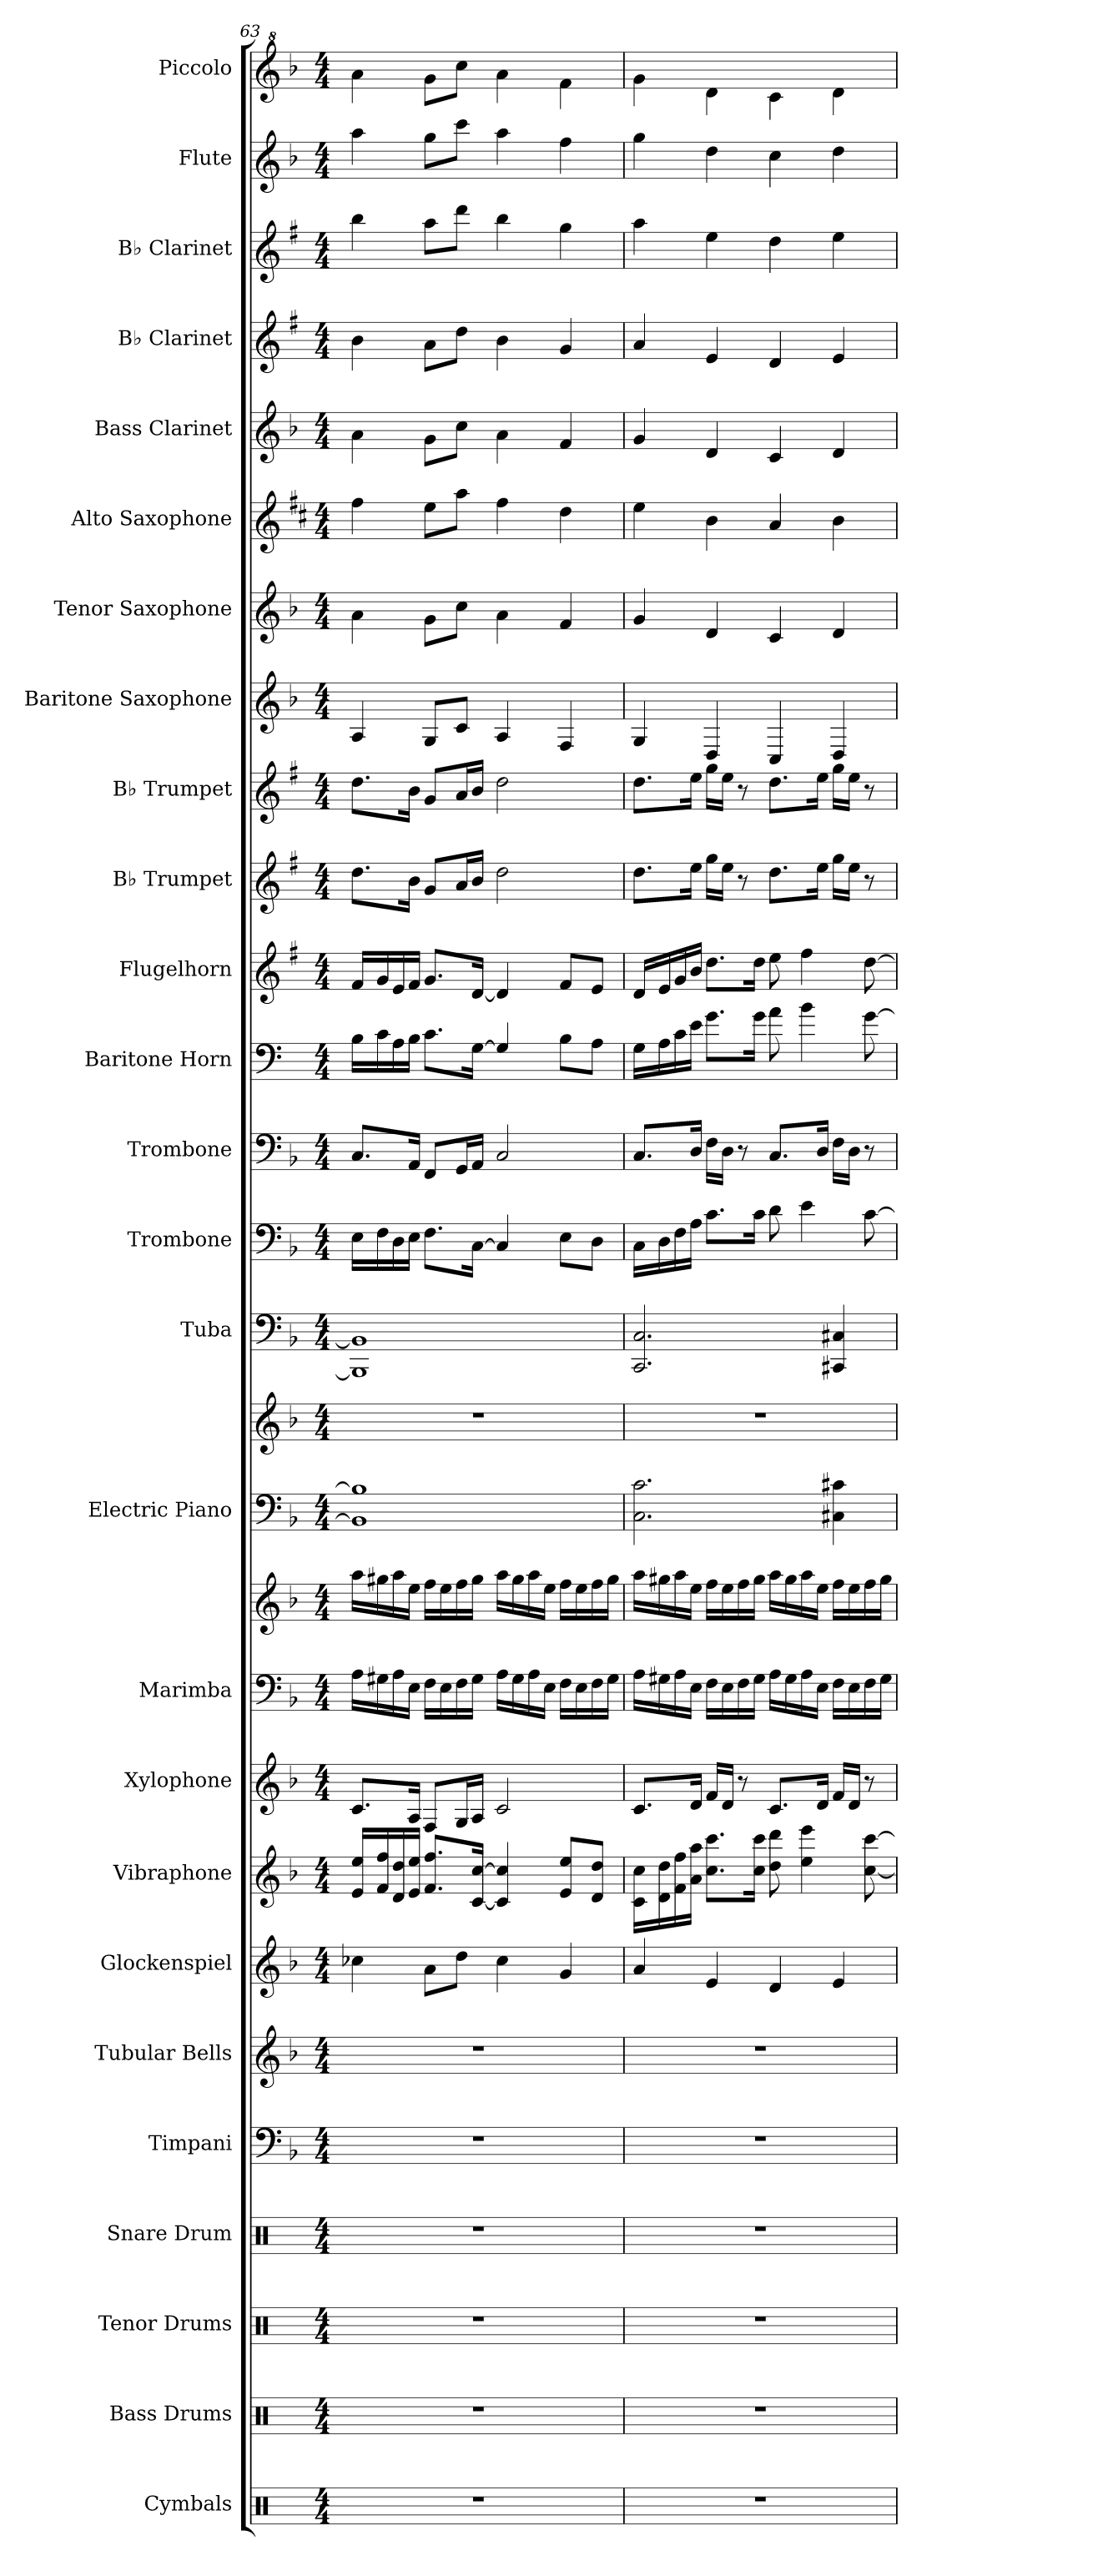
**kern	**kern	**kern	**kern	**kern	**kern	**kern	**kern	**kern	**kern	**kern	**kern	**kern	**kern	**kern	**kern	**kern	**kern	**kern	**kern	**kern	**kern	**kern	**kern	**kern	**kern	**kern	**kern
*part26	*part25	*part24	*part23	*part22	*part21	*part20	*part19	*part18	*part17	*part17	*part16	*part16	*part15	*part14	*part13	*part12	*part11	*part10	*part9	*part8	*part7	*part6	*part5	*part4	*part3	*part2	*part1
*staff28	*staff27	*staff26	*staff25	*staff24	*staff23	*staff22	*staff21	*staff20	*staff19	*staff18	*staff17	*staff16	*staff15	*staff14	*staff13	*staff12	*staff11	*staff10	*staff9	*staff8	*staff7	*staff6	*staff5	*staff4	*staff3	*staff2	*staff1
*I"Cymbals	*I"Bass Drums	*I"Tenor Drums	*I"Snare Drum	*I"Timpani	*I"Tubular Bells	*I"Glockenspiel	*I"Vibraphone	*I"Xylophone	*I"Marimba	*	*I"Electric Piano	*	*I"Tuba	*I"Trombone	*I"Trombone	*I"Baritone Horn	*I"Flugelhorn	*I"B♭ Trumpet	*I"B♭ Trumpet	*I"Baritone Saxophone	*I"Tenor Saxophone	*I"Alto Saxophone	*I"Bass Clarinet	*I"B♭ Clarinet	*I"B♭ Clarinet	*I"Flute	*I"Piccolo
*I'Cy	*I'BD	*I'TD	*I'SD	*I'Timp.	*I'Tu. Be.	*I'Glk.	*I'Vib.	*I'Xyl.	*I'Mrm.	*	*I'El. Pno.	*	*I'Tba.	*I'Tbn.	*I'Tbn.	*I'Bar. Hn.	*I'Flghn.	*I'B♭ Tpt.	*I'B♭ Tpt.	*I'Bar. Sax.	*I'T. Sax.	*I'A. Sax.	*I'B. Cl.	*I'B♭ Cl.	*I'B♭ Cl.	*I'Fl.	*I'Picc.
*clefX	*clefX	*clefX	*clefX	*clefF4	*clefG2	*clefG2	*clefG2	*clefG2	*clefF4	*clefG2	*clefF4	*clefG2	*clefF4	*clefF4	*clefF4	*clefF4	*clefG2	*clefG2	*clefG2	*clefG2	*clefG2	*clefG2	*clefG2	*clefG2	*clefG2	*clefG2	*clefG^2
*	*	*	*	*	*	*ITrd-14c-24	*	*ITrd-7c-12	*	*	*	*	*	*	*	*ITrd4c7	*ITrd1c2	*ITrd1c2	*ITrd1c2	*ITrd12c21	*ITrd8c14	*ITrd5c9	*ITrd8c14	*ITrd1c2	*ITrd1c2	*	*ITrd-7c-12
*k[]	*k[]	*k[]	*k[]	*k[b-]	*k[b-]	*k[b-]	*k[b-]	*k[b-]	*k[b-]	*k[b-]	*k[b-]	*k[b-]	*k[b-]	*k[b-]	*k[b-]	*k[b-]	*k[b-]	*k[b-]	*k[b-]	*k[b-]	*k[b-]	*k[b-]	*k[b-]	*k[b-]	*k[b-]	*k[b-]	*k[b-]
*M4/4	*M4/4	*M4/4	*M4/4	*M4/4	*M4/4	*M4/4	*M4/4	*M4/4	*M4/4	*M4/4	*M4/4	*M4/4	*M4/4	*M4/4	*M4/4	*M4/4	*M4/4	*M4/4	*M4/4	*M4/4	*M4/4	*M4/4	*M4/4	*M4/4	*M4/4	*M4/4	*M4/4
=63	=63	=63	=63	=63	=63	=63	=63	=63	=63	=63	=63	=63	=63	=63	=63	=63	=63	=63	=63	=63	=63	=63	=63	=63	=63	=63	=63
1r	1r	1r	1r	1r	1r	4cccc-X\	16e/ 16ee/LL	8.cc/L	16A\LL	16aa\LL	1BB] 1B]	1r	1BBB] 1BB]	16E\LL	8.C/L	16E\LL	16e/LL	8.cc\L	8.cc\L	4AA/	4A\	4a\	4A\	4a\	4aa\	4aa\	4aaa\
.	.	.	.	.	.	.	16f/ 16ff/	.	16G#X\	16gg#X\	.	.	.	16F\	.	16F\	16f/	.	.	.	.	.	.	.	.	.	.
.	.	.	.	.	.	.	16d/ 16dd/	.	16A\	16aa\	.	.	.	16D\	.	16D\	16d/	.	.	.	.	.	.	.	.	.	.
.	.	.	.	.	.	.	16e/ 16ee/JJ	16a/Jk	16E\JJ	16ee\JJ	.	.	.	16E\JJ	16AA/Jk	16E\JJ	16e/JJ	16a\Jk	16a\Jk	.	.	.	.	.	.	.	.
.	.	.	.	.	.	8aaa\L	8.f/ 8.ff/L	8f/L	16F\LL	16ff\LL	.	.	.	8.F\L	8FF/L	8.F\L	8.f/L	8f/L	8f/L	8GG/L	8G\L	8g\L	8G\L	8g\L	8gg\L	8gg\L	8ggg\L
.	.	.	.	.	.	.	.	.	16E\	16ee\	.	.	.	.	.	.	.	.	.	.	.	.	.	.	.	.	.
.	.	.	.	.	.	8dddd\J	.	16g/L	16F\	16ff\	.	.	.	.	16GG/L	.	.	16g/L	16g/L	8C/J	8c\J	8cc\J	8c\J	8cc\J	8ccc\J	8ccc\J	8cccc\J
.	.	.	.	.	.	.	[16c/ [16cc/Jk	16a/JJ	16G#\JJ	16gg#\JJ	.	.	.	[16C\Jk	16AA/JJ	[16C\Jk	[16c/Jk	16a/JJ	16a/JJ	.	.	.	.	.	.	.	.
.	.	.	.	.	.	4cccc-\	4c/] 4cc/]	2cc/	16A\LL	16aa\LL	.	.	.	4C/]	2C/	4C/]	4c/]	2cc\	2cc\	4AA/	4A\	4a\	4A\	4a\	4aa\	4aa\	4aaa\
.	.	.	.	.	.	.	.	.	16G#\	16gg#\	.	.	.	.	.	.	.	.	.	.	.	.	.	.	.	.	.
.	.	.	.	.	.	.	.	.	16A\	16aa\	.	.	.	.	.	.	.	.	.	.	.	.	.	.	.	.	.
.	.	.	.	.	.	.	.	.	16E\JJ	16ee\JJ	.	.	.	.	.	.	.	.	.	.	.	.	.	.	.	.	.
.	.	.	.	.	.	4ggg/	8e/ 8ee/L	.	16F\LL	16ff\LL	.	.	.	8E\L	.	8E\L	8e/L	.	.	4FF/	4F/	4f\	4F/	4f/	4ff\	4ff\	4fff\
.	.	.	.	.	.	.	.	.	16E\	16ee\	.	.	.	.	.	.	.	.	.	.	.	.	.	.	.	.	.
.	.	.	.	.	.	.	8d/ 8dd/J	.	16F\	16ff\	.	.	.	8D\J	.	8D\J	8d/J	.	.	.	.	.	.	.	.	.	.
.	.	.	.	.	.	.	.	.	16G#\JJ	16gg#\JJ	.	.	.	.	.	.	.	.	.	.	.	.	.	.	.	.	.
=64	=64	=64	=64	=64	=64	=64	=64	=64	=64	=64	=64	=64	=64	=64	=64	=64	=64	=64	=64	=64	=64	=64	=64	=64	=64	=64	=64
1r	1r	1r	1r	1r	1r	4aaa/	16c\ 16cc\LL	8.cc/L	16A\LL	16aa\LL	2.C\ 2.c\	1r	2.CC/ 2.C/	16C\LL	8.C/L	16C\LL	16c/LL	8.cc\L	8.cc\L	4GG/	4G/	4g\	4G/	4g/	4gg\	4gg\	4ggg\
.	.	.	.	.	.	.	16d\ 16dd\	.	16G#X\	16gg#X\	.	.	.	16D\	.	16D\	16d/	.	.	.	.	.	.	.	.	.	.
.	.	.	.	.	.	.	16f\ 16ff\	.	16A\	16aa\	.	.	.	16F\	.	16F\	16f/	.	.	.	.	.	.	.	.	.	.
.	.	.	.	.	.	.	16a\ 16aa\JJ	16dd/Jk	16E\JJ	16ee\JJ	.	.	.	16A\JJ	16D/Jk	16A\JJ	16a/JJ	16dd\Jk	16dd\Jk	.	.	.	.	.	.	.	.
.	.	.	.	.	.	4eee/	8.cc\ 8.ccc\L	16ff/LL	16F\LL	16ff\LL	.	.	.	8.c\L	16F\LL	8.c\L	8.cc\L	16ff\LL	16ff\LL	4DD/	4D/	4d\	4D/	4d/	4dd\	4dd\	4ddd\
.	.	.	.	.	.	.	.	16dd/JJ	16E\	16ee\	.	.	.	.	16D\JJ	.	.	16dd\JJ	16dd\JJ	.	.	.	.	.	.	.	.
.	.	.	.	.	.	.	.	8r	16F\	16ff\	.	.	.	.	8r	.	.	8r	8r	.	.	.	.	.	.	.	.
.	.	.	.	.	.	.	16cc\ 16ccc\Jk	.	16G#\JJ	16gg#\JJ	.	.	.	16c\Jk	.	16c\Jk	16cc\Jk	.	.	.	.	.	.	.	.	.	.
.	.	.	.	.	.	4ddd/	8dd\ 8ddd\	8.cc/L	16A\LL	16aa\LL	.	.	.	8d\	8.C/L	8d\	8dd\	8.cc\L	8.cc\L	4CC/	4C/	4c/	4C/	4c/	4cc\	4cc\	4ccc\
.	.	.	.	.	.	.	.	.	16G#\	16gg#\	.	.	.	.	.	.	.	.	.	.	.	.	.	.	.	.	.
.	.	.	.	.	.	.	4ee\ 4eee\	.	16A\	16aa\	.	.	.	4e\	.	4e\	4ee\	.	.	.	.	.	.	.	.	.	.
.	.	.	.	.	.	.	.	16dd/Jk	16E\JJ	16ee\JJ	.	.	.	.	16D/Jk	.	.	16dd\Jk	16dd\Jk	.	.	.	.	.	.	.	.
.	.	.	.	.	.	4eee/	.	16ff/LL	16F\LL	16ff\LL	4C#X\ 4c#X\	.	4CC#X/ 4C#X/	.	16F\LL	.	.	16ff\LL	16ff\LL	4DD/	4D/	4d\	4D/	4d/	4dd\	4dd\	4ddd\
.	.	.	.	.	.	.	.	16dd/JJ	16E\	16ee\	.	.	.	.	16D\JJ	.	.	16dd\JJ	16dd\JJ	.	.	.	.	.	.	.	.
.	.	.	.	.	.	.	[8cc\ [8ccc\	8r	16F\	16ff\	.	.	.	[8c\	8r	[8c\	[8cc\	8r	8r	.	.	.	.	.	.	.	.
.	.	.	.	.	.	.	.	.	16G#\JJ	16gg#\JJ	.	.	.	.	.	.	.	.	.	.	.	.	.	.	.	.	.
=	=	=	=	=	=	=	=	=	=	=	=	=	=	=	=	=	=	=	=	=	=	=	=	=	=	=	=
*-	*-	*-	*-	*-	*-	*-	*-	*-	*-	*-	*-	*-	*-	*-	*-	*-	*-	*-	*-	*-	*-	*-	*-	*-	*-	*-	*-
